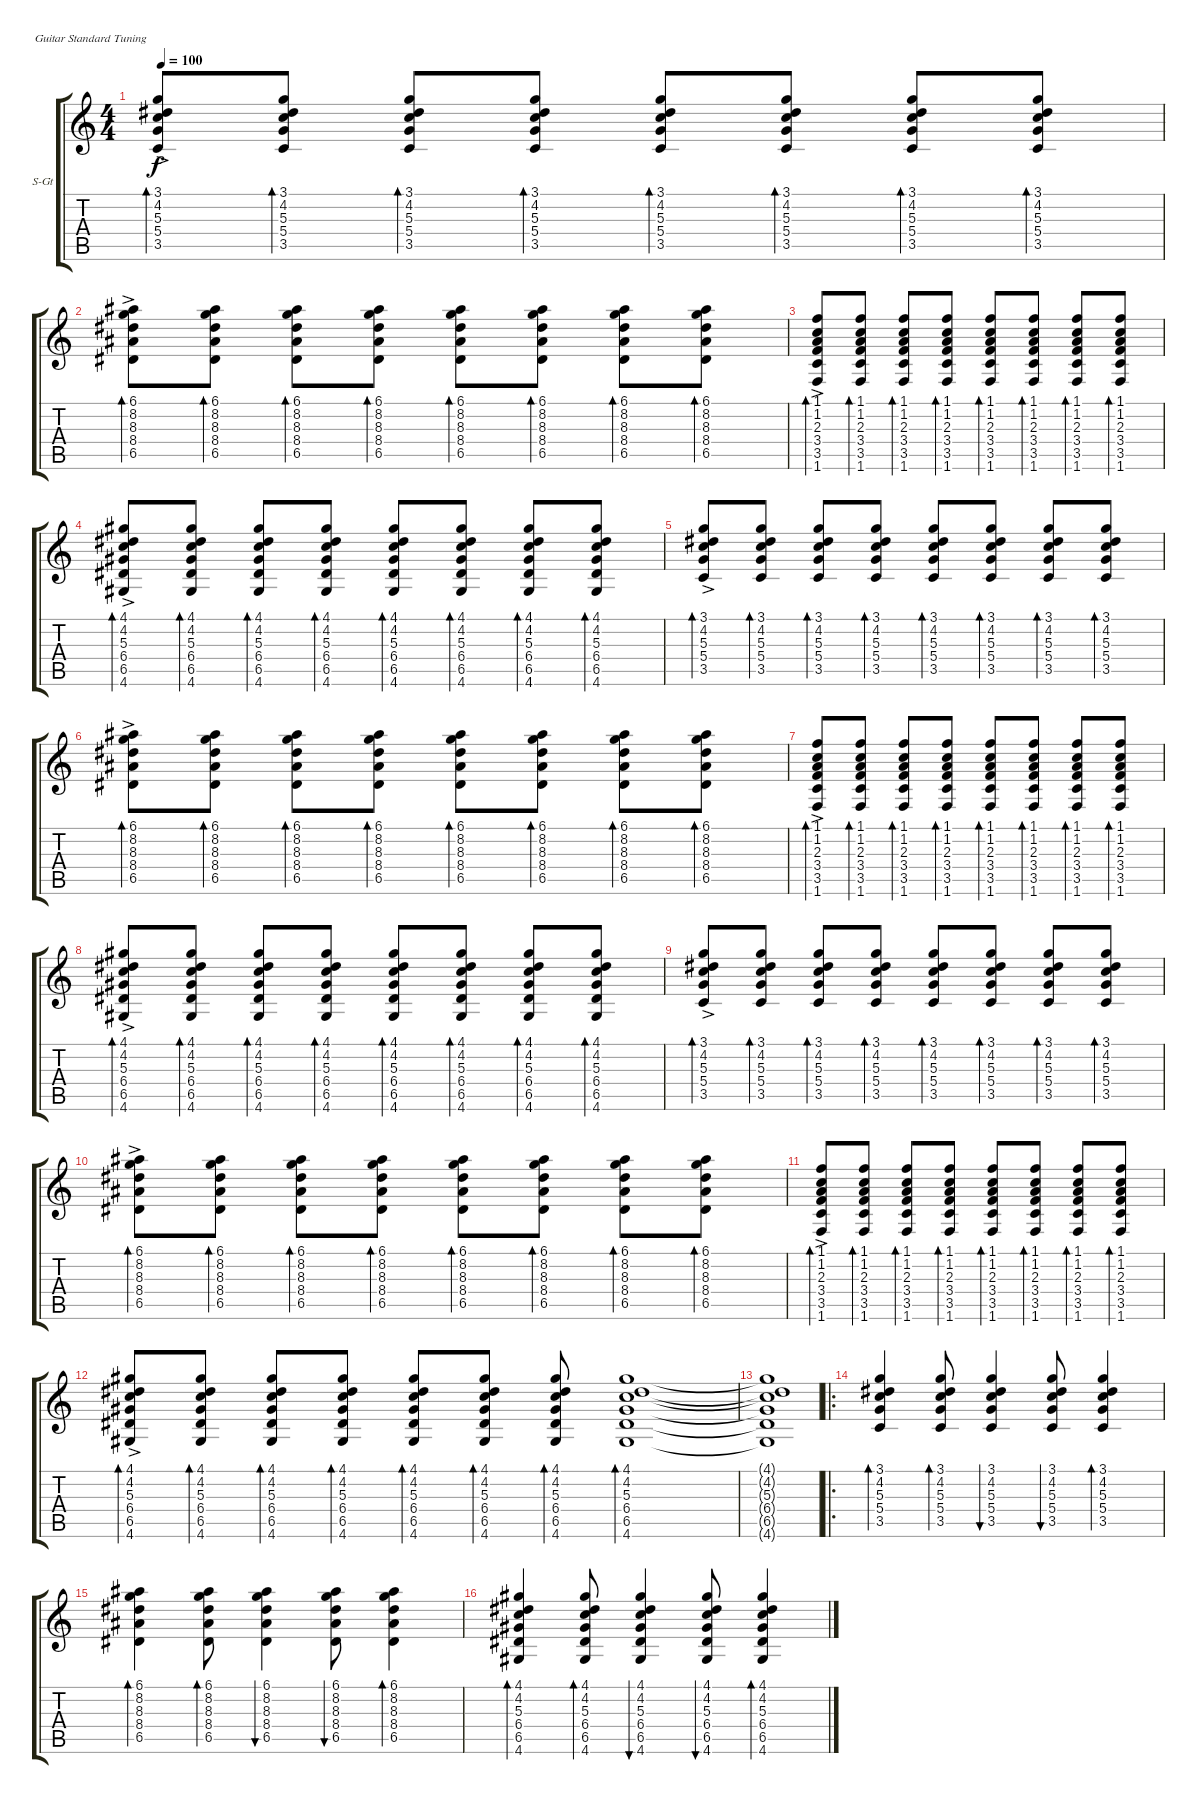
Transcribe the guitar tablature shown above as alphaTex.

\defaultSystemsLayout 4
\bracketExtendMode groupsimilarinstruments
\firstSystemTrackNameOrientation horizontal
\otherSystemsTrackNameOrientation horizontal
\track ("Acoustic One" "S-Gt") {instrument acousticguitarsteel}
\staff {score tabs}
\tuning (E4 B3 G3 D3 A2 E2)
\ts (4 4)
\tempo 100
\clef g2
\ks c
(3.1{ac} 4.2{ac} 5.3{ac} 5.4{ac} 3.5{ac}).8{bd 30 dy f} (3.1 4.2 5.3 5.4 3.5).8{bd 30} (3.1 4.2 5.3 5.4 3.5).8{bd 30} (3.1 4.2 5.3 5.4 3.5).8{bd 30} (3.1 4.2 5.3 5.4 3.5).8{bd 30} (3.1 4.2 5.3 5.4 3.5).8{bd 30} (3.1 4.2 5.3 5.4 3.5).8{bd 30} (3.1 4.2 5.3 5.4 3.5).8{bd 30} |
(6.1{ac} 8.2{ac} 8.3{ac} 8.4{ac} 6.5{ac}).8{bd 30} (6.1 8.2 8.3 8.4 6.5).8{bd 30} (6.1 8.2 8.3 8.4 6.5).8{bd 30} (6.1 8.2 8.3 8.4 6.5).8{bd 30} (6.1 8.2 8.3 8.4 6.5).8{bd 30} (6.1 8.2 8.3 8.4 6.5).8{bd 30} (6.1 8.2 8.3 8.4 6.5).8{bd 30} (6.1 8.2 8.3 8.4 6.5).8{bd 30} |
(1.6{ac} 3.5{ac} 3.4{ac} 2.3{ac} 1.2{ac} 1.1{ac}).8{bd 30} (1.6 3.5 3.4 2.3 1.2 1.1).8{bd 30} (1.6 3.5 3.4 2.3 1.2 1.1).8{bd 30} (1.6 3.5 3.4 2.3 1.2 1.1).8{bd 30} (1.6 3.5 3.4 2.3 1.2 1.1).8{bd 30} (1.6 3.5 3.4 2.3 1.2 1.1).8{bd 30} (1.6 3.5 3.4 2.3 1.2 1.1).8{bd 30} (1.6 3.5 3.4 2.3 1.2 1.1).8{bd 30} |
(4.1{ac} 4.2{ac} 5.3{ac} 6.4{ac} 6.5{ac} 4.6{ac}).8{bd 30} (4.1 4.2 5.3 6.4 6.5 4.6).8{bd 30} (4.1 4.2 5.3 6.4 6.5 4.6).8{bd 30} (4.1 4.2 5.3 6.4 6.5 4.6).8{bd 30} (4.1 4.2 5.3 6.4 6.5 4.6).8{bd 30} (4.1 4.2 5.3 6.4 6.5 4.6).8{bd 30} (4.1 4.2 5.3 6.4 6.5 4.6).8{bd 30} (4.1 4.2 5.3 6.4 6.5 4.6).8{bd 30} |
(3.1{ac} 4.2{ac} 5.3{ac} 5.4{ac} 3.5{ac}).8{bd 30} (3.1 4.2 5.3 5.4 3.5).8{bd 30} (3.1 4.2 5.3 5.4 3.5).8{bd 30} (3.1 4.2 5.3 5.4 3.5).8{bd 30} (3.1 4.2 5.3 5.4 3.5).8{bd 30} (3.1 4.2 5.3 5.4 3.5).8{bd 30} (3.1 4.2 5.3 5.4 3.5).8{bd 30} (3.1 4.2 5.3 5.4 3.5).8{bd 30} |
(6.1{ac} 8.2{ac} 8.3{ac} 8.4{ac} 6.5{ac}).8{bd 30} (6.1 8.2 8.3 8.4 6.5).8{bd 30} (6.1 8.2 8.3 8.4 6.5).8{bd 30} (6.1 8.2 8.3 8.4 6.5).8{bd 30} (6.1 8.2 8.3 8.4 6.5).8{bd 30} (6.1 8.2 8.3 8.4 6.5).8{bd 30} (6.1 8.2 8.3 8.4 6.5).8{bd 30} (6.1 8.2 8.3 8.4 6.5).8{bd 30} |
(1.6{ac} 3.5{ac} 3.4{ac} 2.3{ac} 1.2{ac} 1.1{ac}).8{bd 30} (1.6 3.5 3.4 2.3 1.2 1.1).8{bd 30} (1.6 3.5 3.4 2.3 1.2 1.1).8{bd 30} (1.6 3.5 3.4 2.3 1.2 1.1).8{bd 30} (1.6 3.5 3.4 2.3 1.2 1.1).8{bd 30} (1.6 3.5 3.4 2.3 1.2 1.1).8{bd 30} (1.6 3.5 3.4 2.3 1.2 1.1).8{bd 30} (1.6 3.5 3.4 2.3 1.2 1.1).8{bd 30} |
(4.1{ac} 4.2{ac} 5.3{ac} 6.4{ac} 6.5{ac} 4.6{ac}).8{bd 30} (4.1 4.2 5.3 6.4 6.5 4.6).8{bd 30} (4.1 4.2 5.3 6.4 6.5 4.6).8{bd 30} (4.1 4.2 5.3 6.4 6.5 4.6).8{bd 30} (4.1 4.2 5.3 6.4 6.5 4.6).8{bd 30} (4.1 4.2 5.3 6.4 6.5 4.6).8{bd 30} (4.1 4.2 5.3 6.4 6.5 4.6).8{bd 30} (4.1 4.2 5.3 6.4 6.5 4.6).8{bd 30} |
(3.1{ac} 4.2{ac} 5.3{ac} 5.4{ac} 3.5{ac}).8{bd 30} (3.1 4.2 5.3 5.4 3.5).8{bd 30} (3.1 4.2 5.3 5.4 3.5).8{bd 30} (3.1 4.2 5.3 5.4 3.5).8{bd 30} (3.1 4.2 5.3 5.4 3.5).8{bd 30} (3.1 4.2 5.3 5.4 3.5).8{bd 30} (3.1 4.2 5.3 5.4 3.5).8{bd 30} (3.1 4.2 5.3 5.4 3.5).8{bd 30} |
(6.1{ac} 8.2{ac} 8.3{ac} 8.4{ac} 6.5{ac}).8{bd 30} (6.1 8.2 8.3 8.4 6.5).8{bd 30} (6.1 8.2 8.3 8.4 6.5).8{bd 30} (6.1 8.2 8.3 8.4 6.5).8{bd 30} (6.1 8.2 8.3 8.4 6.5).8{bd 30} (6.1 8.2 8.3 8.4 6.5).8{bd 30} (6.1 8.2 8.3 8.4 6.5).8{bd 30} (6.1 8.2 8.3 8.4 6.5).8{bd 30} |
(1.6{ac} 3.5{ac} 3.4{ac} 2.3{ac} 1.2{ac} 1.1{ac}).8{bd 30} (1.6 3.5 3.4 2.3 1.2 1.1).8{bd 30} (1.6 3.5 3.4 2.3 1.2 1.1).8{bd 30} (1.6 3.5 3.4 2.3 1.2 1.1).8{bd 30} (1.6 3.5 3.4 2.3 1.2 1.1).8{bd 30} (1.6 3.5 3.4 2.3 1.2 1.1).8{bd 30} (1.6 3.5 3.4 2.3 1.2 1.1).8{bd 30} (1.6 3.5 3.4 2.3 1.2 1.1).8{bd 30} |
(4.1{ac} 4.2{ac} 5.3{ac} 6.4{ac} 6.5{ac} 4.6{ac}).8{bd 30} (4.1 4.2 5.3 6.4 6.5 4.6).8{bd 30} (4.1 4.2 5.3 6.4 6.5 4.6).8{bd 30} (4.1 4.2 5.3 6.4 6.5 4.6).8{bd 30} (4.1 4.2 5.3 6.4 6.5 4.6).8{bd 30} (4.1 4.2 5.3 6.4 6.5 4.6).8{bd 30} (4.1 4.2 5.3 6.4 6.5 4.6).8{bd 30} (4.1 4.2 5.3 6.4 6.5 4.6).1{bd 479} |
(4.1{t} 4.2{t} 5.3{t} 6.4{t} 6.5{t} 4.6{t}).1 |
\ro
(3.1 4.2 5.3 5.4 3.5).4{bd 30} (3.1 4.2 5.3 5.4 3.5).8{bd 30} (3.1 4.2 5.3 5.4 3.5).4{bu 30} (3.1 4.2 5.3 5.4 3.5).8{bu 30} (3.1 4.2 5.3 5.4 3.5).4{bd 30} |
(6.1 8.2 8.3 8.4 6.5).4{bd 30} (6.1 8.2 8.3 8.4 6.5).8{bd 30} (6.1 8.2 8.3 8.4 6.5).4{bu 30} (6.1 8.2 8.3 8.4 6.5).8{bu 30} (6.1 8.2 8.3 8.4 6.5).4{bd 30} |
(4.1 4.2 5.3 6.4 6.5 4.6).4{bd 30} (4.1 4.2 5.3 6.4 6.5 4.6).8{bd 30} (4.1 4.2 5.3 6.4 6.5 4.6).4{bu 30} (4.1 4.2 5.3 6.4 6.5 4.6).8{bu 30} (4.1 4.2 5.3 6.4 6.5 4.6).4{bd 30}
